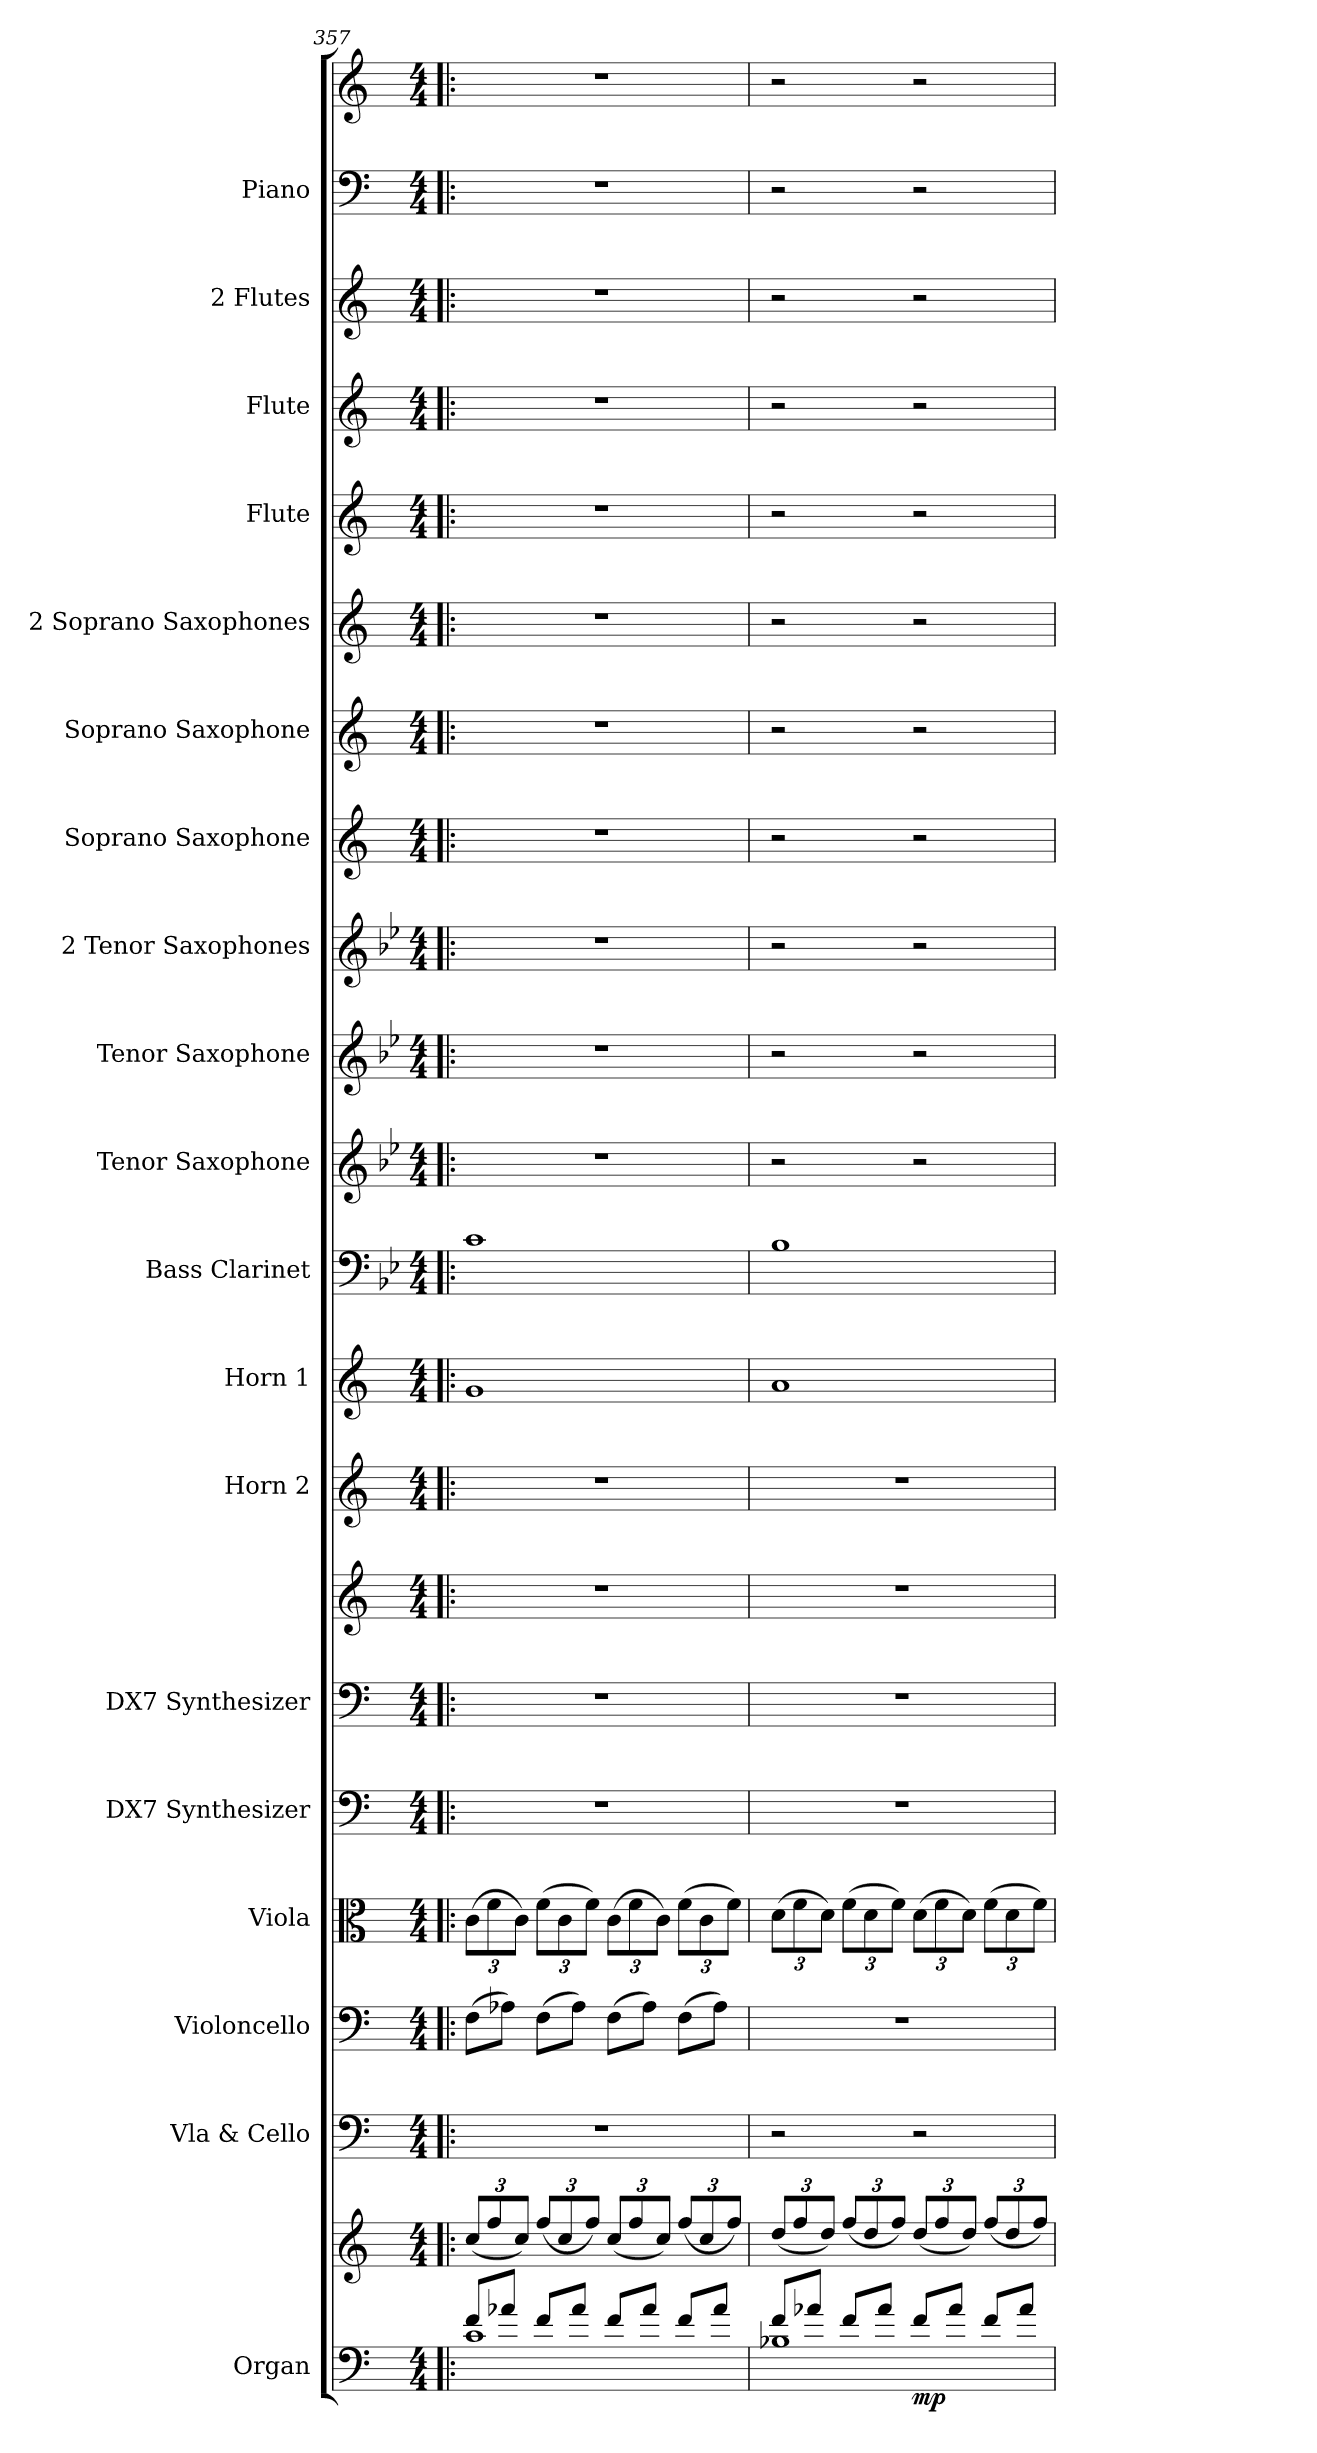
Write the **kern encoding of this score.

**kern	**kern	**dynam	**kern	**kern	**kern	**kern	**kern	**kern	**kern	**kern	**kern	**kern	**kern	**kern	**kern	**kern	**kern	**kern	**kern	**kern	**kern	**kern
*part19	*part19	*part19	*part18	*part17	*part16	*part15	*part14	*part14	*part13	*part12	*part11	*part10	*part9	*part8	*part7	*part6	*part5	*part4	*part3	*part2	*part1	*part1
*staff22	*staff21	*staff21/22	*staff20	*staff19	*staff18	*staff17	*staff16	*staff15	*staff14	*staff13	*staff12	*staff11	*staff10	*staff9	*staff8	*staff7	*staff6	*staff5	*staff4	*staff3	*staff2	*staff1
*I"Organ	*	*	*I"Vla &amp; Cello	*I"Violoncello	*I"Viola	*I"DX7 Synthesizer	*I"DX7 Synthesizer	*	*I"Horn 2	*I"Horn 1	*I"Bass Clarinet	*I"Tenor Saxophone	*I"Tenor Saxophone	*I"2 Tenor Saxophones	*I"Soprano Saxophone	*I"Soprano Saxophone	*I"2 Soprano Saxophones	*I"Flute	*I"Flute	*I"2 Flutes	*I"Piano	*
*I'Org.	*	*	*I'Vla &amp; Cello	*	*I'Vla	*I'DX7	*I'DX7	*	*I'Hn 2	*I'Hn 1	*I'B. Cl.	*I'Tenor 2	*I'Tenor 1	*I'2 Tenors	*I'Sop 2	*I'Sop 1	*I'2 Sops	*I'Fl 2	*I'Fl 1	*I'2 Fls	*I'Pno.	*
!!LO:LB:g=z
*clefF4	*clefG2	*	*clefF4	*clefF4	*clefC3	*clefF4	*clefF4	*clefG2	*clefG2	*clefG2	*clefF4	*clefG2	*clefG2	*clefG2	*clefG2	*clefG2	*clefG2	*clefG2	*clefG2	*clefG2	*clefF4	*clefG2
*	*	*	*	*	*	*	*	*	*ITrd4c7	*ITrd4c7	*ITrd8c14	*ITrd8c14	*ITrd8c14	*ITrd8c14	*ITrd1c2	*ITrd1c2	*ITrd1c2	*	*	*	*	*
*k[]	*k[]	*	*k[]	*k[]	*k[]	*k[]	*k[]	*k[]	*k[b-]	*k[b-]	*k[b-e-]	*k[b-e-]	*k[b-e-]	*k[b-e-]	*k[b-e-]	*k[b-e-]	*k[b-e-]	*k[]	*k[]	*k[]	*k[]	*k[]
*M4/4	*M4/4	*	*M4/4	*M4/4	*M4/4	*M4/4	*M4/4	*M4/4	*M4/4	*M4/4	*M4/4	*M4/4	*M4/4	*M4/4	*M4/4	*M4/4	*M4/4	*M4/4	*M4/4	*M4/4	*M4/4	*M4/4
=357!|:	=357!|:	=357!|:	=357!|:	=357!|:	=357!|:	=357!|:	=357!|:	=357!|:	=357!|:	=357!|:	=357!|:	=357!|:	=357!|:	=357!|:	=357!|:	=357!|:	=357!|:	=357!|:	=357!|:	=357!|:	=357!|:	=357!|:
*^	*	*	*	*	*	*	*	*	*	*	*	*	*	*	*	*	*	*	*	*	*	*
*	*	*Xbrackettup	*	*	*	*Xbrackettup	*	*	*	*	*	*	*	*	*	*	*	*	*	*	*	*	*
8f/L	1c	(<12cc/L	.	1r	(>8F\L	(>12c\L	1r	1r	1r	1r	1c	1C	1r	1r	1r	1r	1r	1r	1r	1r	1r	1r	1r
.	.	12ff/	.	.	.	12f\	.	.	.	.	.	.	.	.	.	.	.	.	.	.	.	.	.
8a-X/J	.	.	.	.	8A-X\J)	.	.	.	.	.	.	.	.	.	.	.	.	.	.	.	.	.	.
.	.	12cc/J)	.	.	.	12c\J)	.	.	.	.	.	.	.	.	.	.	.	.	.	.	.	.	.
8f/L	.	(<12ff/L	.	.	(>8F\L	(>12f\L	.	.	.	.	.	.	.	.	.	.	.	.	.	.	.	.	.
.	.	12cc/	.	.	.	12c\	.	.	.	.	.	.	.	.	.	.	.	.	.	.	.	.	.
8a-/J	.	.	.	.	8A-\J)	.	.	.	.	.	.	.	.	.	.	.	.	.	.	.	.	.	.
.	.	12ff/J)	.	.	.	12f\J)	.	.	.	.	.	.	.	.	.	.	.	.	.	.	.	.	.
8f/L	.	(<12cc/L	.	.	(>8F\L	(>12c\L	.	.	.	.	.	.	.	.	.	.	.	.	.	.	.	.	.
.	.	12ff/	.	.	.	12f\	.	.	.	.	.	.	.	.	.	.	.	.	.	.	.	.	.
8a-/J	.	.	.	.	8A-\J)	.	.	.	.	.	.	.	.	.	.	.	.	.	.	.	.	.	.
.	.	12cc/J)	.	.	.	12c\J)	.	.	.	.	.	.	.	.	.	.	.	.	.	.	.	.	.
8f/L	.	(<12ff/L	.	.	(>8F\L	(>12f\L	.	.	.	.	.	.	.	.	.	.	.	.	.	.	.	.	.
.	.	12cc/	.	.	.	12c\	.	.	.	.	.	.	.	.	.	.	.	.	.	.	.	.	.
8a-/J	.	.	.	.	8A-\J)	.	.	.	.	.	.	.	.	.	.	.	.	.	.	.	.	.	.
.	.	12ff/J)	.	.	.	12f\J)	.	.	.	.	.	.	.	.	.	.	.	.	.	.	.	.	.
=358	=358	=358	=358	=358	=358	=358	=358	=358	=358	=358	=358	=358	=358	=358	=358	=358	=358	=358	=358	=358	=358	=358	=358
8f/L	1B-X	(<12dd/L	.	2r	1r	(>12d\L	1r	1r	1r	1r	1d	1BB-	2r	2r	2r	2r	2r	2r	2r	2r	2r	2r	2r
.	.	12ff/	.	.	.	12f\	.	.	.	.	.	.	.	.	.	.	.	.	.	.	.	.	.
8a-X/J	.	.	.	.	.	.	.	.	.	.	.	.	.	.	.	.	.	.	.	.	.	.	.
.	.	12dd/J)	.	.	.	12d\J)	.	.	.	.	.	.	.	.	.	.	.	.	.	.	.	.	.
8f/L	.	(<12ff/L	.	.	.	(>12f\L	.	.	.	.	.	.	.	.	.	.	.	.	.	.	.	.	.
.	.	12dd/	.	.	.	12d\	.	.	.	.	.	.	.	.	.	.	.	.	.	.	.	.	.
8a-/J	.	.	.	.	.	.	.	.	.	.	.	.	.	.	.	.	.	.	.	.	.	.	.
.	.	12ff/J)	.	.	.	12f\J)	.	.	.	.	.	.	.	.	.	.	.	.	.	.	.	.	.
!	!	!	!LO:DY:b=2	!	!	!	!	!	!	!	!	!	!	!	!	!	!	!	!	!	!	!	!
8f/L	.	(<12dd/L	mp	2r	.	(>12d\L	.	.	.	.	.	.	2r	2r	2r	2r	2r	2r	2r	2r	2r	2r	2r
.	.	12ff/	.	.	.	12f\	.	.	.	.	.	.	.	.	.	.	.	.	.	.	.	.	.
8a-/J	.	.	.	.	.	.	.	.	.	.	.	.	.	.	.	.	.	.	.	.	.	.	.
.	.	12dd/J)	.	.	.	12d\J)	.	.	.	.	.	.	.	.	.	.	.	.	.	.	.	.	.
8f/L	.	(<12ff/L	.	.	.	(>12f\L	.	.	.	.	.	.	.	.	.	.	.	.	.	.	.	.	.
.	.	12dd/	.	.	.	12d\	.	.	.	.	.	.	.	.	.	.	.	.	.	.	.	.	.
8a-/J	.	.	.	.	.	.	.	.	.	.	.	.	.	.	.	.	.	.	.	.	.	.	.
.	.	12ff/J)	.	.	.	12f\J)	.	.	.	.	.	.	.	.	.	.	.	.	.	.	.	.	.
*v	*v	*	*	*	*	*	*	*	*	*	*	*	*	*	*	*	*	*	*	*	*	*	*
=	=	=	=	=	=	=	=	=	=	=	=	=	=	=	=	=	=	=	=	=	=	=
*-	*-	*-	*-	*-	*-	*-	*-	*-	*-	*-	*-	*-	*-	*-	*-	*-	*-	*-	*-	*-	*-	*-
